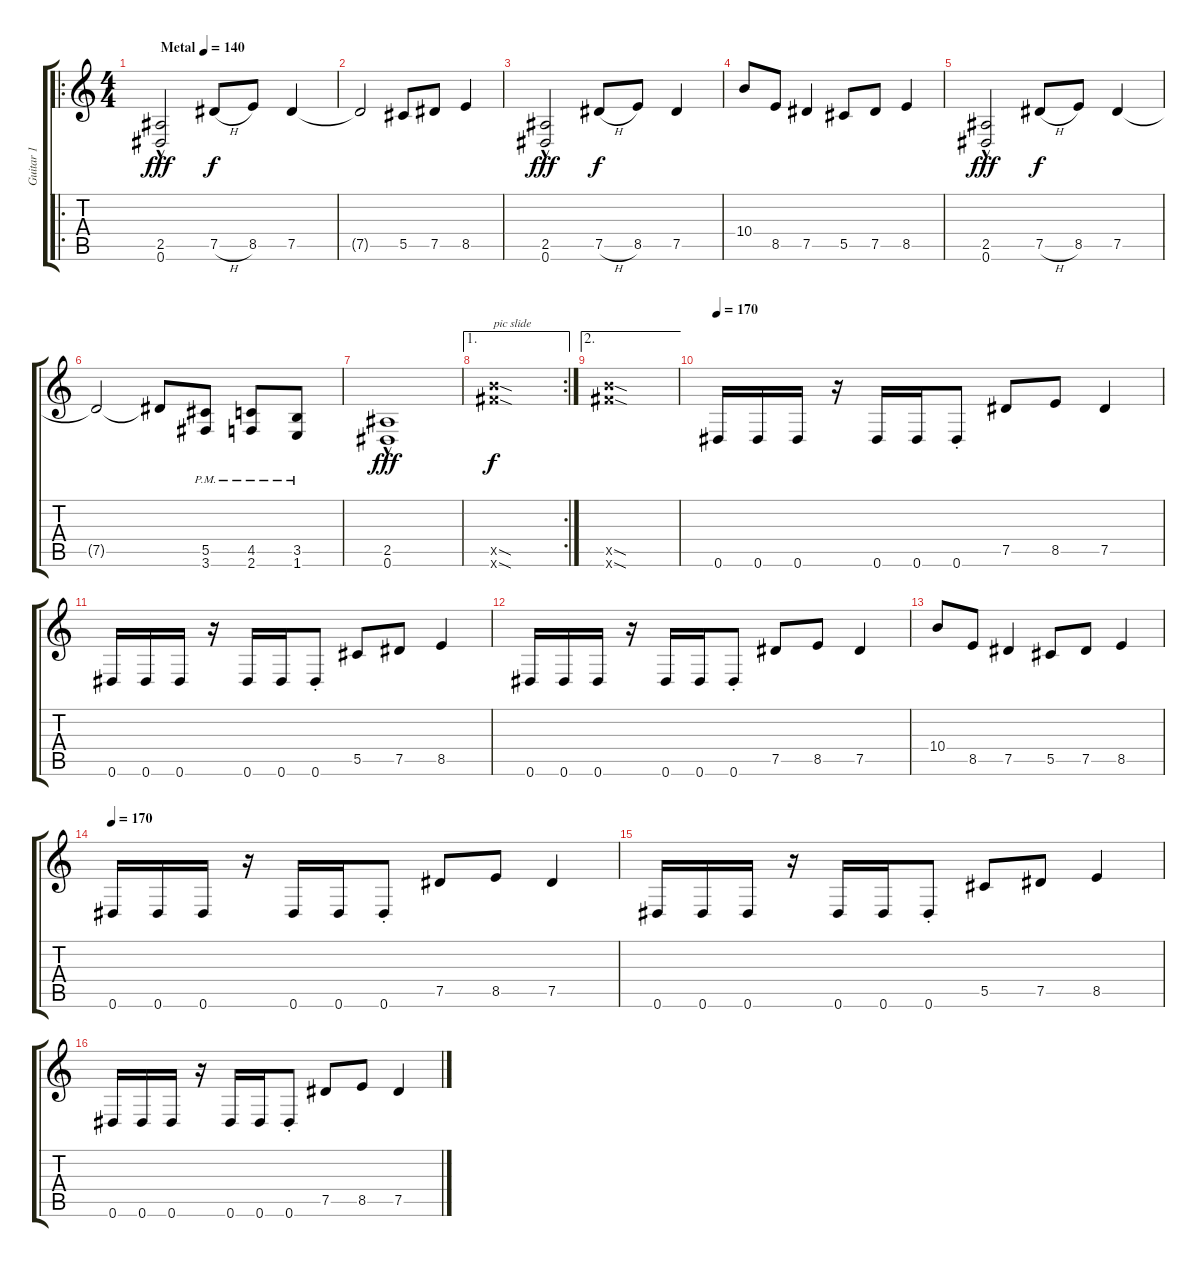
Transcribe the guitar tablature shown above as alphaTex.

\track ("Guitar 1" "Guitar 1") {instrument distortionguitar}
\staff {score tabs}
\tuning (Eb4 Bb3 Gb3 Db3 Ab2 Eb2) {hide}
\ro
\ts (4 4)
\tempo (140 "Metal")
\clef g2
\ks c
(2.5{hac} 0.6{hac}).2{dy fff instrument distortionguitar} 7.5{h}.8{dy f} 8.5.8 7.5.4 |
7.5{t}.2 5.5.8 7.5.8 8.5.4 |
(2.5{hac} 0.6{hac}).2{dy fff} 7.5{h}.8{dy f} 8.5.8 7.5.4 |
10.4.8 8.5.8 7.5.4 5.5.8 7.5.8 8.5.4 |
(2.5{hac} 0.6{hac}).2{dy fff} 7.5{h}.8{dy f} 8.5.8 7.5.4 |
7.5{t}.2 7.5{t}.8 (5.5{pm} 3.6{pm}).8 (4.5{pm} 2.6{pm}).8 (3.5{pm} 1.6{pm}).8 |
(2.5{hac} 0.6{hac}).1{dy fff} |
\ae 1
\rc 2
(15.5{sod x} 15.6{sod x}).1{txt "pic slide" dy f instrument guitarfretnoise} |
\ae 2
(15.5{sod x} 15.6{sod x}).1{instrument guitarfretnoise} |
\tempo 170
0.6.16{instrument distortionguitar} 0.6.16 0.6.16 r.16 0.6.16 0.6.16 0.6{st}.8 7.5.8 8.5.8 7.5.4 |
0.6.16 0.6.16 0.6.16 r.16 0.6.16 0.6.16 0.6{st}.8 5.5.8 7.5.8 8.5.4 |
0.6.16 0.6.16 0.6.16 r.16 0.6.16 0.6.16 0.6{st}.8 7.5.8 8.5.8 7.5.4 |
10.4.8 8.5.8 7.5.4 5.5.8 7.5.8 8.5.4 |
\tempo 170
0.6.16 0.6.16 0.6.16 r.16 0.6.16 0.6.16 0.6{st}.8 7.5.8 8.5.8 7.5.4 |
0.6.16 0.6.16 0.6.16 r.16 0.6.16 0.6.16 0.6{st}.8 5.5.8 7.5.8 8.5.4 |
0.6.16 0.6.16 0.6.16 r.16 0.6.16 0.6.16 0.6{st}.8 7.5.8 8.5.8 7.5.4
